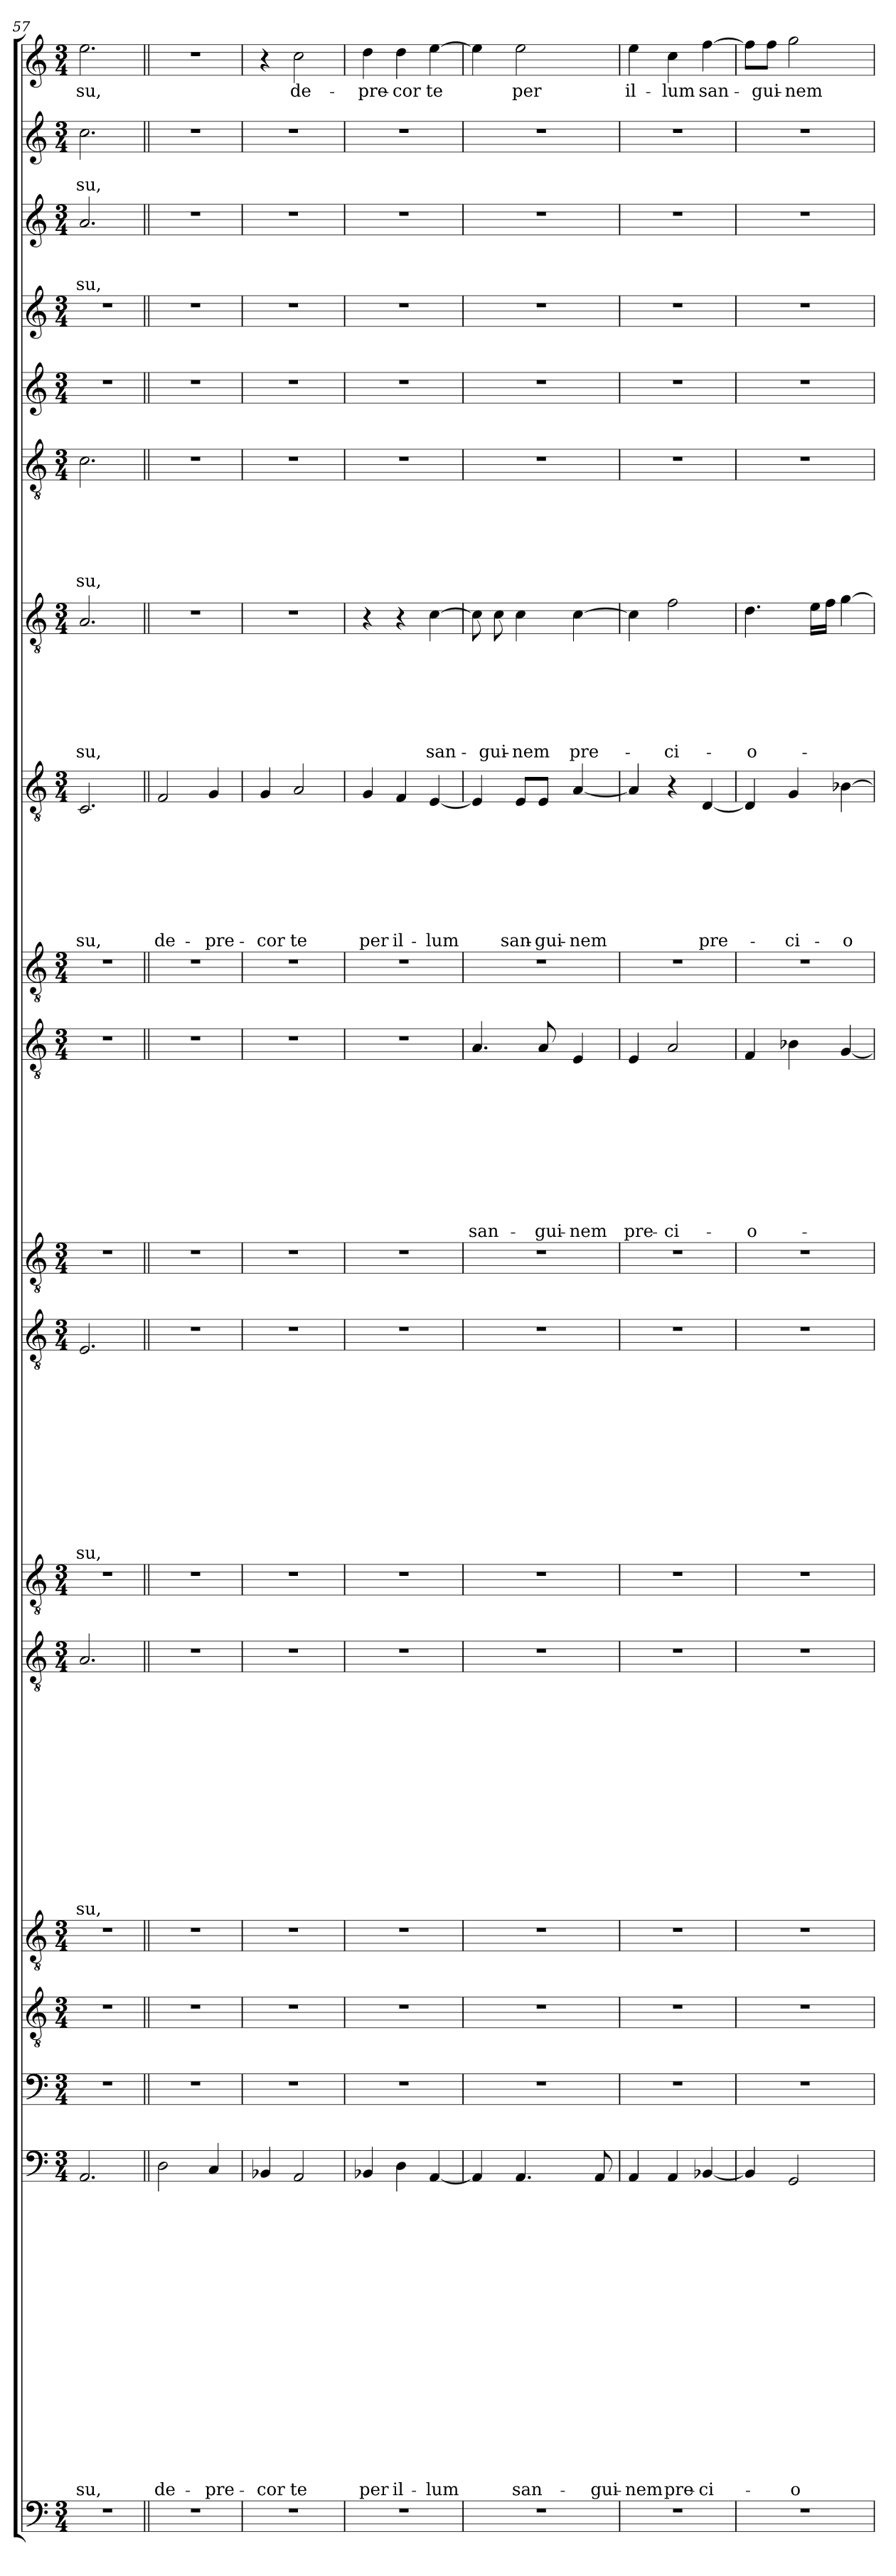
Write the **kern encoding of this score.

**kern	**kern	**text	**text	**text	**text	**text	**text	**text	**text	**text	**text	**text	**text	**text	**text	**text	**text	**text	**text	**kern	**kern	**kern	**kern	**text	**text	**text	**text	**text	**text	**text	**text	**text	**text	**text	**text	**text	**text	**kern	**kern	**text	**text	**text	**text	**text	**text	**text	**text	**text	**text	**text	**text	**kern	**kern	**text	**text	**text	**text	**text	**text	**text	**text	**text	**text	**kern	**kern	**text	**text	**text	**text	**text	**text	**text	**text	**kern	**text	**text	**text	**text	**text	**text	**text	**kern	**text	**text	**text	**text	**text	**text	**kern	**kern	**kern	**text	**text	**text	**kern	**text	**text	**kern	**text
*part19	*part18	*part18	*part18	*part18	*part18	*part18	*part18	*part18	*part18	*part18	*part18	*part18	*part18	*part18	*part18	*part18	*part18	*part18	*part18	*part17	*part16	*part15	*part14	*part14	*part14	*part14	*part14	*part14	*part14	*part14	*part14	*part14	*part14	*part14	*part14	*part14	*part14	*part13	*part12	*part12	*part12	*part12	*part12	*part12	*part12	*part12	*part12	*part12	*part12	*part12	*part12	*part11	*part10	*part10	*part10	*part10	*part10	*part10	*part10	*part10	*part10	*part10	*part10	*part9	*part8	*part8	*part8	*part8	*part8	*part8	*part8	*part8	*part8	*part7	*part7	*part7	*part7	*part7	*part7	*part7	*part7	*part6	*part6	*part6	*part6	*part6	*part6	*part6	*part5	*part4	*part3	*part3	*part3	*part3	*part2	*part2	*part2	*part1	*part1
*staff19	*staff18	*staff18	*staff18	*staff18	*staff18	*staff18	*staff18	*staff18	*staff18	*staff18	*staff18	*staff18	*staff18	*staff18	*staff18	*staff18	*staff18	*staff18	*staff18	*staff17	*staff16	*staff15	*staff14	*staff14	*staff14	*staff14	*staff14	*staff14	*staff14	*staff14	*staff14	*staff14	*staff14	*staff14	*staff14	*staff14	*staff14	*staff13	*staff12	*staff12	*staff12	*staff12	*staff12	*staff12	*staff12	*staff12	*staff12	*staff12	*staff12	*staff12	*staff12	*staff11	*staff10	*staff10	*staff10	*staff10	*staff10	*staff10	*staff10	*staff10	*staff10	*staff10	*staff10	*staff9	*staff8	*staff8	*staff8	*staff8	*staff8	*staff8	*staff8	*staff8	*staff8	*staff7	*staff7	*staff7	*staff7	*staff7	*staff7	*staff7	*staff7	*staff6	*staff6	*staff6	*staff6	*staff6	*staff6	*staff6	*staff5	*staff4	*staff3	*staff3	*staff3	*staff3	*staff2	*staff2	*staff2	*staff1	*staff1
*clefF4	*clefF4	*	*	*	*	*	*	*	*	*	*	*	*	*	*	*	*	*	*	*clefF4	*clefGv2	*clefGv2	*clefGv2	*	*	*	*	*	*	*	*	*	*	*	*	*	*	*clefGv2	*clefGv2	*	*	*	*	*	*	*	*	*	*	*	*	*clefGv2	*clefGv2	*	*	*	*	*	*	*	*	*	*	*clefGv2	*clefGv2	*	*	*	*	*	*	*	*	*clefGv2	*	*	*	*	*	*	*	*clefGv2	*	*	*	*	*	*	*clefG2	*clefG2	*clefG2	*	*	*	*clefG2	*	*	*clefG2	*
*k[]	*k[]	*	*	*	*	*	*	*	*	*	*	*	*	*	*	*	*	*	*	*k[]	*k[]	*k[]	*k[]	*	*	*	*	*	*	*	*	*	*	*	*	*	*	*k[]	*k[]	*	*	*	*	*	*	*	*	*	*	*	*	*k[]	*k[]	*	*	*	*	*	*	*	*	*	*	*k[]	*k[]	*	*	*	*	*	*	*	*	*k[]	*	*	*	*	*	*	*	*k[]	*	*	*	*	*	*	*k[]	*k[]	*k[]	*	*	*	*k[]	*	*	*k[]	*
*C:	*C:	*	*	*	*	*	*	*	*	*	*	*	*	*	*	*	*	*	*	*C:	*C:	*C:	*C:	*	*	*	*	*	*	*	*	*	*	*	*	*	*	*C:	*C:	*	*	*	*	*	*	*	*	*	*	*	*	*C:	*C:	*	*	*	*	*	*	*	*	*	*	*C:	*C:	*	*	*	*	*	*	*	*	*C:	*	*	*	*	*	*	*	*C:	*	*	*	*	*	*	*C:	*C:	*C:	*	*	*	*C:	*	*	*C:	*
*M3/4	*M3/4	*	*	*	*	*	*	*	*	*	*	*	*	*	*	*	*	*	*	*M3/4	*M3/4	*M3/4	*M3/4	*	*	*	*	*	*	*	*	*	*	*	*	*	*	*M3/4	*M3/4	*	*	*	*	*	*	*	*	*	*	*	*	*M3/4	*M3/4	*	*	*	*	*	*	*	*	*	*	*M3/4	*M3/4	*	*	*	*	*	*	*	*	*M3/4	*	*	*	*	*	*	*	*M3/4	*	*	*	*	*	*	*M3/4	*M3/4	*M3/4	*	*	*	*M3/4	*	*	*M3/4	*
=57	=57	=57	=57	=57	=57	=57	=57	=57	=57	=57	=57	=57	=57	=57	=57	=57	=57	=57	=57	=57	=57	=57	=57	=57	=57	=57	=57	=57	=57	=57	=57	=57	=57	=57	=57	=57	=57	=57	=57	=57	=57	=57	=57	=57	=57	=57	=57	=57	=57	=57	=57	=57	=57	=57	=57	=57	=57	=57	=57	=57	=57	=57	=57	=57	=57	=57	=57	=57	=57	=57	=57	=57	=57	=57	=57	=57	=57	=57	=57	=57	=57	=57	=57	=57	=57	=57	=57	=57	=57	=57	=57	=57	=57	=57	=57	=57	=57	=57	=57
!	!	!	!	!	!	!	!	!	!	!	!	!	!	!	!	!	!	!	!LO:LY:b	!	!	!	!	!	!	!	!	!	!	!	!	!	!	!	!	!	!LO:LY:b	!	!	!	!	!	!	!	!	!	!	!	!	!	!LO:LY:b	!	!	!	!	!	!	!	!	!	!	!	!	!	!	!	!	!	!	!	!	!	!LO:LY:b	!	!	!	!	!	!	!	!LO:LY:b	!	!	!	!	!	!	!LO:LY:b	!	!	!	!	!	!LO:LY:b	!	!	!LO:LY:b	!	!LO:LY:b
2.r	2.AA/	.	.	.	.	.	.	.	.	.	.	.	.	.	.	.	.	.	-su,	2.r	2.r	2.r	2.A/	.	.	.	.	.	.	.	.	.	.	.	.	.	-su,	2.r	2.E/	.	.	.	.	.	.	.	.	.	.	.	-su,	2.r	2.r	.	.	.	.	.	.	.	.	.	.	2.r	2.C/	.	.	.	.	.	.	.	-su,	2.A/	.	.	.	.	.	.	-su,	2.c\	.	.	.	.	.	-su,	2.r	2.r	2.a/	.	.	-su,	2.cc\	.	-su,	2.ee\	-su,
!!LO:PB:g=z
=58||	=58||	=58||	=58||	=58||	=58||	=58||	=58||	=58||	=58||	=58||	=58||	=58||	=58||	=58||	=58||	=58||	=58||	=58||	=58||	=58||	=58||	=58||	=58||	=58||	=58||	=58||	=58||	=58||	=58||	=58||	=58||	=58||	=58||	=58||	=58||	=58||	=58||	=58||	=58||	=58||	=58||	=58||	=58||	=58||	=58||	=58||	=58||	=58||	=58||	=58||	=58||	=58||	=58||	=58||	=58||	=58||	=58||	=58||	=58||	=58||	=58||	=58||	=58||	=58||	=58||	=58||	=58||	=58||	=58||	=58||	=58||	=58||	=58||	=58||	=58||	=58||	=58||	=58||	=58||	=58||	=58||	=58||	=58||	=58||	=58||	=58||	=58||	=58||	=58||	=58||	=58||	=58||	=58||	=58||	=58||	=58||	=58||	=58||	=58||
!	!	!	!	!	!	!	!	!	!	!	!	!	!	!	!	!	!	!	!LO:LY:b	!	!	!	!	!	!	!	!	!	!	!	!	!	!	!	!	!	!	!	!	!	!	!	!	!	!	!	!	!	!	!	!	!	!	!	!	!	!	!	!	!	!	!	!	!	!	!	!	!	!	!	!	!	!LO:LY:b	!	!	!	!	!	!	!	!	!	!	!	!	!	!	!	!	!	!	!	!	!	!	!	!	!	!
2.r	2D\	.	.	.	.	.	.	.	.	.	.	.	.	.	.	.	.	.	de-	2.r	2.r	2.r	2.r	.	.	.	.	.	.	.	.	.	.	.	.	.	.	2.r	2.r	.	.	.	.	.	.	.	.	.	.	.	.	2.r	2.r	.	.	.	.	.	.	.	.	.	.	2.r	2F/	.	.	.	.	.	.	.	de-	2.r	.	.	.	.	.	.	.	2.r	.	.	.	.	.	.	2.r	2.r	2.r	.	.	.	2.r	.	.	2.r	.
!	!	!	!	!	!	!	!	!	!	!	!	!	!	!	!	!	!	!	!LO:LY:b	!	!	!	!	!	!	!	!	!	!	!	!	!	!	!	!	!	!	!	!	!	!	!	!	!	!	!	!	!	!	!	!	!	!	!	!	!	!	!	!	!	!	!	!	!	!	!	!	!	!	!	!	!	!LO:LY:b	!	!	!	!	!	!	!	!	!	!	!	!	!	!	!	!	!	!	!	!	!	!	!	!	!	!
.	4C/	.	.	.	.	.	.	.	.	.	.	.	.	.	.	.	.	.	-pre-	.	.	.	.	.	.	.	.	.	.	.	.	.	.	.	.	.	.	.	.	.	.	.	.	.	.	.	.	.	.	.	.	.	.	.	.	.	.	.	.	.	.	.	.	.	4G/	.	.	.	.	.	.	.	-pre-	.	.	.	.	.	.	.	.	.	.	.	.	.	.	.	.	.	.	.	.	.	.	.	.	.	.
=59	=59	=59	=59	=59	=59	=59	=59	=59	=59	=59	=59	=59	=59	=59	=59	=59	=59	=59	=59	=59	=59	=59	=59	=59	=59	=59	=59	=59	=59	=59	=59	=59	=59	=59	=59	=59	=59	=59	=59	=59	=59	=59	=59	=59	=59	=59	=59	=59	=59	=59	=59	=59	=59	=59	=59	=59	=59	=59	=59	=59	=59	=59	=59	=59	=59	=59	=59	=59	=59	=59	=59	=59	=59	=59	=59	=59	=59	=59	=59	=59	=59	=59	=59	=59	=59	=59	=59	=59	=59	=59	=59	=59	=59	=59	=59	=59	=59	=59	=59
!	!	!	!	!	!	!	!	!	!	!	!	!	!	!	!	!	!	!	!LO:LY:b	!	!	!	!	!	!	!	!	!	!	!	!	!	!	!	!	!	!	!	!	!	!	!	!	!	!	!	!	!	!	!	!	!	!	!	!	!	!	!	!	!	!	!	!	!	!	!	!	!	!	!	!	!	!LO:LY:b	!	!	!	!	!	!	!	!	!	!	!	!	!	!	!	!	!	!	!	!	!	!	!	!	!	!
2.r	4BB-X/	.	.	.	.	.	.	.	.	.	.	.	.	.	.	.	.	.	-cor	2.r	2.r	2.r	2.r	.	.	.	.	.	.	.	.	.	.	.	.	.	.	2.r	2.r	.	.	.	.	.	.	.	.	.	.	.	.	2.r	2.r	.	.	.	.	.	.	.	.	.	.	2.r	4G/	.	.	.	.	.	.	.	-cor	2.r	.	.	.	.	.	.	.	2.r	.	.	.	.	.	.	2.r	2.r	2.r	.	.	.	2.r	.	.	4r	.
!	!	!	!	!	!	!	!	!	!	!	!	!	!	!	!	!	!	!	!LO:LY:b	!	!	!	!	!	!	!	!	!	!	!	!	!	!	!	!	!	!	!	!	!	!	!	!	!	!	!	!	!	!	!	!	!	!	!	!	!	!	!	!	!	!	!	!	!	!	!	!	!	!	!	!	!	!LO:LY:b	!	!	!	!	!	!	!	!	!	!	!	!	!	!	!	!	!	!	!	!	!	!	!	!	!	!LO:LY:b
.	2AA/	.	.	.	.	.	.	.	.	.	.	.	.	.	.	.	.	.	te	.	.	.	.	.	.	.	.	.	.	.	.	.	.	.	.	.	.	.	.	.	.	.	.	.	.	.	.	.	.	.	.	.	.	.	.	.	.	.	.	.	.	.	.	.	2A/	.	.	.	.	.	.	.	te	.	.	.	.	.	.	.	.	.	.	.	.	.	.	.	.	.	.	.	.	.	.	.	.	2cc\	de-
=60	=60	=60	=60	=60	=60	=60	=60	=60	=60	=60	=60	=60	=60	=60	=60	=60	=60	=60	=60	=60	=60	=60	=60	=60	=60	=60	=60	=60	=60	=60	=60	=60	=60	=60	=60	=60	=60	=60	=60	=60	=60	=60	=60	=60	=60	=60	=60	=60	=60	=60	=60	=60	=60	=60	=60	=60	=60	=60	=60	=60	=60	=60	=60	=60	=60	=60	=60	=60	=60	=60	=60	=60	=60	=60	=60	=60	=60	=60	=60	=60	=60	=60	=60	=60	=60	=60	=60	=60	=60	=60	=60	=60	=60	=60	=60	=60	=60	=60	=60
!	!	!	!	!	!	!	!	!	!	!	!	!	!	!	!	!	!	!	!LO:LY:b	!	!	!	!	!	!	!	!	!	!	!	!	!	!	!	!	!	!	!	!	!	!	!	!	!	!	!	!	!	!	!	!	!	!	!	!	!	!	!	!	!	!	!	!	!	!	!	!	!	!	!	!	!	!LO:LY:b	!	!	!	!	!	!	!	!	!	!	!	!	!	!	!	!	!	!	!	!	!	!	!	!	!	!LO:LY:b
2.r	4BB-X/	.	.	.	.	.	.	.	.	.	.	.	.	.	.	.	.	.	per	2.r	2.r	2.r	2.r	.	.	.	.	.	.	.	.	.	.	.	.	.	.	2.r	2.r	.	.	.	.	.	.	.	.	.	.	.	.	2.r	2.r	.	.	.	.	.	.	.	.	.	.	2.r	4G/	.	.	.	.	.	.	.	per	4r	.	.	.	.	.	.	.	2.r	.	.	.	.	.	.	2.r	2.r	2.r	.	.	.	2.r	.	.	4dd\	-pre-
!	!	!	!	!	!	!	!	!	!	!	!	!	!	!	!	!	!	!	!LO:LY:b	!	!	!	!	!	!	!	!	!	!	!	!	!	!	!	!	!	!	!	!	!	!	!	!	!	!	!	!	!	!	!	!	!	!	!	!	!	!	!	!	!	!	!	!	!	!	!	!	!	!	!	!	!	!LO:LY:b	!	!	!	!	!	!	!	!	!	!	!	!	!	!	!	!	!	!	!	!	!	!	!	!	!	!LO:LY:b
.	4D\	.	.	.	.	.	.	.	.	.	.	.	.	.	.	.	.	.	il-	.	.	.	.	.	.	.	.	.	.	.	.	.	.	.	.	.	.	.	.	.	.	.	.	.	.	.	.	.	.	.	.	.	.	.	.	.	.	.	.	.	.	.	.	.	4F/	.	.	.	.	.	.	.	il-	4r	.	.	.	.	.	.	.	.	.	.	.	.	.	.	.	.	.	.	.	.	.	.	.	4dd\	-cor
!	!	!	!	!	!	!	!	!	!	!	!	!	!	!	!	!	!	!	!LO:LY:b	!	!	!	!	!	!	!	!	!	!	!	!	!	!	!	!	!	!	!	!	!	!	!	!	!	!	!	!	!	!	!	!	!	!	!	!	!	!	!	!	!	!	!	!	!	!	!	!	!	!	!	!	!	!LO:LY:b	!	!	!	!	!	!	!	!LO:LY:b	!	!	!	!	!	!	!	!	!	!	!	!	!	!	!	!	!	!LO:LY:b
.	[4AA/	.	.	.	.	.	.	.	.	.	.	.	.	.	.	.	.	.	-lum	.	.	.	.	.	.	.	.	.	.	.	.	.	.	.	.	.	.	.	.	.	.	.	.	.	.	.	.	.	.	.	.	.	.	.	.	.	.	.	.	.	.	.	.	.	[4E/	.	.	.	.	.	.	.	-lum	[4c\	.	.	.	.	.	.	san-	.	.	.	.	.	.	.	.	.	.	.	.	.	.	.	.	[4ee\	te
=61	=61	=61	=61	=61	=61	=61	=61	=61	=61	=61	=61	=61	=61	=61	=61	=61	=61	=61	=61	=61	=61	=61	=61	=61	=61	=61	=61	=61	=61	=61	=61	=61	=61	=61	=61	=61	=61	=61	=61	=61	=61	=61	=61	=61	=61	=61	=61	=61	=61	=61	=61	=61	=61	=61	=61	=61	=61	=61	=61	=61	=61	=61	=61	=61	=61	=61	=61	=61	=61	=61	=61	=61	=61	=61	=61	=61	=61	=61	=61	=61	=61	=61	=61	=61	=61	=61	=61	=61	=61	=61	=61	=61	=61	=61	=61	=61	=61	=61	=61
!	!	!	!	!	!	!	!	!	!	!	!	!	!	!	!	!	!	!	!	!	!	!	!	!	!	!	!	!	!	!	!	!	!	!	!	!	!	!	!	!	!	!	!	!	!	!	!	!	!	!	!	!	!	!	!	!	!	!	!	!	!	!	!LO:LY:b	!	!	!	!	!	!	!	!	!	!	!	!	!	!	!	!	!	!	!	!	!	!	!	!	!	!	!	!	!	!	!	!	!	!	!	!
2.r	4AA/]	.	.	.	.	.	.	.	.	.	.	.	.	.	.	.	.	.	.	2.r	2.r	2.r	2.r	.	.	.	.	.	.	.	.	.	.	.	.	.	.	2.r	2.r	.	.	.	.	.	.	.	.	.	.	.	.	2.r	4.A/	.	.	.	.	.	.	.	.	.	san-	2.r	4E/]	.	.	.	.	.	.	.	.	8c\]	.	.	.	.	.	.	.	2.r	.	.	.	.	.	.	2.r	2.r	2.r	.	.	.	2.r	.	.	4ee\]	.
!	!	!	!	!	!	!	!	!	!	!	!	!	!	!	!	!	!	!	!	!	!	!	!	!	!	!	!	!	!	!	!	!	!	!	!	!	!	!	!	!	!	!	!	!	!	!	!	!	!	!	!	!	!	!	!	!	!	!	!	!	!	!	!	!	!	!	!	!	!	!	!	!	!	!	!	!	!	!	!	!	!LO:LY:b	!	!	!	!	!	!	!	!	!	!	!	!	!	!	!	!	!	!
.	.	.	.	.	.	.	.	.	.	.	.	.	.	.	.	.	.	.	.	.	.	.	.	.	.	.	.	.	.	.	.	.	.	.	.	.	.	.	.	.	.	.	.	.	.	.	.	.	.	.	.	.	.	.	.	.	.	.	.	.	.	.	.	.	.	.	.	.	.	.	.	.	.	8c\	.	.	.	.	.	.	-gui-	.	.	.	.	.	.	.	.	.	.	.	.	.	.	.	.	.	.
!	!	!	!	!	!	!	!	!	!	!	!	!	!	!	!	!	!	!	!LO:LY:b	!	!	!	!	!	!	!	!	!	!	!	!	!	!	!	!	!	!	!	!	!	!	!	!	!	!	!	!	!	!	!	!	!	!	!	!	!	!	!	!	!	!	!	!	!	!	!	!	!	!	!	!	!	!LO:LY:b	!	!	!	!	!	!	!	!LO:LY:b	!	!	!	!	!	!	!	!	!	!	!	!	!	!	!	!	!	!LO:LY:b
.	4.AA/	.	.	.	.	.	.	.	.	.	.	.	.	.	.	.	.	.	san-	.	.	.	.	.	.	.	.	.	.	.	.	.	.	.	.	.	.	.	.	.	.	.	.	.	.	.	.	.	.	.	.	.	.	.	.	.	.	.	.	.	.	.	.	.	8E/L	.	.	.	.	.	.	.	san-	4c\	.	.	.	.	.	.	-nem	.	.	.	.	.	.	.	.	.	.	.	.	.	.	.	.	2ee\	per
!	!	!	!	!	!	!	!	!	!	!	!	!	!	!	!	!	!	!	!	!	!	!	!	!	!	!	!	!	!	!	!	!	!	!	!	!	!	!	!	!	!	!	!	!	!	!	!	!	!	!	!	!	!	!	!	!	!	!	!	!	!	!	!LO:LY:b	!	!	!	!	!	!	!	!	!	!LO:LY:b	!	!	!	!	!	!	!	!	!	!	!	!	!	!	!	!	!	!	!	!	!	!	!	!	!	!
.	.	.	.	.	.	.	.	.	.	.	.	.	.	.	.	.	.	.	.	.	.	.	.	.	.	.	.	.	.	.	.	.	.	.	.	.	.	.	.	.	.	.	.	.	.	.	.	.	.	.	.	.	8A/	.	.	.	.	.	.	.	.	.	-gui-	.	8E/J	.	.	.	.	.	.	.	-gui-	.	.	.	.	.	.	.	.	.	.	.	.	.	.	.	.	.	.	.	.	.	.	.	.	.	.
!	!	!	!	!	!	!	!	!	!	!	!	!	!	!	!	!	!	!	!	!	!	!	!	!	!	!	!	!	!	!	!	!	!	!	!	!	!	!	!	!	!	!	!	!	!	!	!	!	!	!	!	!	!	!	!	!	!	!	!	!	!	!	!LO:LY:b	!	!	!	!	!	!	!	!	!	!LO:LY:b	!	!	!	!	!	!	!	!LO:LY:b	!	!	!	!	!	!	!	!	!	!	!	!	!	!	!	!	!	!
.	.	.	.	.	.	.	.	.	.	.	.	.	.	.	.	.	.	.	.	.	.	.	.	.	.	.	.	.	.	.	.	.	.	.	.	.	.	.	.	.	.	.	.	.	.	.	.	.	.	.	.	.	4E/	.	.	.	.	.	.	.	.	.	-nem	.	[4A/	.	.	.	.	.	.	.	-nem	[4c\	.	.	.	.	.	.	pre-	.	.	.	.	.	.	.	.	.	.	.	.	.	.	.	.	.	.
!	!	!	!	!	!	!	!	!	!	!	!	!	!	!	!	!	!	!	!LO:LY:b	!	!	!	!	!	!	!	!	!	!	!	!	!	!	!	!	!	!	!	!	!	!	!	!	!	!	!	!	!	!	!	!	!	!	!	!	!	!	!	!	!	!	!	!	!	!	!	!	!	!	!	!	!	!	!	!	!	!	!	!	!	!	!	!	!	!	!	!	!	!	!	!	!	!	!	!	!	!	!	!
.	8AA/	.	.	.	.	.	.	.	.	.	.	.	.	.	.	.	.	.	-gui-	.	.	.	.	.	.	.	.	.	.	.	.	.	.	.	.	.	.	.	.	.	.	.	.	.	.	.	.	.	.	.	.	.	.	.	.	.	.	.	.	.	.	.	.	.	.	.	.	.	.	.	.	.	.	.	.	.	.	.	.	.	.	.	.	.	.	.	.	.	.	.	.	.	.	.	.	.	.	.	.
=62	=62	=62	=62	=62	=62	=62	=62	=62	=62	=62	=62	=62	=62	=62	=62	=62	=62	=62	=62	=62	=62	=62	=62	=62	=62	=62	=62	=62	=62	=62	=62	=62	=62	=62	=62	=62	=62	=62	=62	=62	=62	=62	=62	=62	=62	=62	=62	=62	=62	=62	=62	=62	=62	=62	=62	=62	=62	=62	=62	=62	=62	=62	=62	=62	=62	=62	=62	=62	=62	=62	=62	=62	=62	=62	=62	=62	=62	=62	=62	=62	=62	=62	=62	=62	=62	=62	=62	=62	=62	=62	=62	=62	=62	=62	=62	=62	=62	=62	=62
!	!	!	!	!	!	!	!	!	!	!	!	!	!	!	!	!	!	!	!LO:LY:b	!	!	!	!	!	!	!	!	!	!	!	!	!	!	!	!	!	!	!	!	!	!	!	!	!	!	!	!	!	!	!	!	!	!	!	!	!	!	!	!	!	!	!	!LO:LY:b	!	!	!	!	!	!	!	!	!	!	!	!	!	!	!	!	!	!	!	!	!	!	!	!	!	!	!	!	!	!	!	!	!	!	!	!LO:LY:b
2.r	4AA/	.	.	.	.	.	.	.	.	.	.	.	.	.	.	.	.	.	-nem	2.r	2.r	2.r	2.r	.	.	.	.	.	.	.	.	.	.	.	.	.	.	2.r	2.r	.	.	.	.	.	.	.	.	.	.	.	.	2.r	4E/	.	.	.	.	.	.	.	.	.	pre-	2.r	4A/]	.	.	.	.	.	.	.	.	4c\]	.	.	.	.	.	.	.	2.r	.	.	.	.	.	.	2.r	2.r	2.r	.	.	.	2.r	.	.	4ee\	il-
!	!	!	!	!	!	!	!	!	!	!	!	!	!	!	!	!	!	!	!LO:LY:b	!	!	!	!	!	!	!	!	!	!	!	!	!	!	!	!	!	!	!	!	!	!	!	!	!	!	!	!	!	!	!	!	!	!	!	!	!	!	!	!	!	!	!	!LO:LY:b	!	!	!	!	!	!	!	!	!	!	!	!	!	!	!	!	!	!LO:LY:b	!	!	!	!	!	!	!	!	!	!	!	!	!	!	!	!	!	!LO:LY:b
.	4AA/	.	.	.	.	.	.	.	.	.	.	.	.	.	.	.	.	.	pre-	.	.	.	.	.	.	.	.	.	.	.	.	.	.	.	.	.	.	.	.	.	.	.	.	.	.	.	.	.	.	.	.	.	2A/	.	.	.	.	.	.	.	.	.	-ci-	.	4r	.	.	.	.	.	.	.	.	2f\	.	.	.	.	.	.	-ci-	.	.	.	.	.	.	.	.	.	.	.	.	.	.	.	.	4cc\	-lum
!	!	!	!	!	!	!	!	!	!	!	!	!	!	!	!	!	!	!	!LO:LY:b	!	!	!	!	!	!	!	!	!	!	!	!	!	!	!	!	!	!	!	!	!	!	!	!	!	!	!	!	!	!	!	!	!	!	!	!	!	!	!	!	!	!	!	!	!	!	!	!	!	!	!	!	!	!LO:LY:b	!	!	!	!	!	!	!	!	!	!	!	!	!	!	!	!	!	!	!	!	!	!	!	!	!	!LO:LY:b
.	[4BB-X/	.	.	.	.	.	.	.	.	.	.	.	.	.	.	.	.	.	-ci-	.	.	.	.	.	.	.	.	.	.	.	.	.	.	.	.	.	.	.	.	.	.	.	.	.	.	.	.	.	.	.	.	.	.	.	.	.	.	.	.	.	.	.	.	.	[4D/	.	.	.	.	.	.	.	pre-	.	.	.	.	.	.	.	.	.	.	.	.	.	.	.	.	.	.	.	.	.	.	.	.	[4ff\	san-
=63	=63	=63	=63	=63	=63	=63	=63	=63	=63	=63	=63	=63	=63	=63	=63	=63	=63	=63	=63	=63	=63	=63	=63	=63	=63	=63	=63	=63	=63	=63	=63	=63	=63	=63	=63	=63	=63	=63	=63	=63	=63	=63	=63	=63	=63	=63	=63	=63	=63	=63	=63	=63	=63	=63	=63	=63	=63	=63	=63	=63	=63	=63	=63	=63	=63	=63	=63	=63	=63	=63	=63	=63	=63	=63	=63	=63	=63	=63	=63	=63	=63	=63	=63	=63	=63	=63	=63	=63	=63	=63	=63	=63	=63	=63	=63	=63	=63	=63	=63
!	!	!	!	!	!	!	!	!	!	!	!	!	!	!	!	!	!	!	!	!	!	!	!	!	!	!	!	!	!	!	!	!	!	!	!	!	!	!	!	!	!	!	!	!	!	!	!	!	!	!	!	!	!	!	!	!	!	!	!	!	!	!	!LO:LY:b	!	!	!	!	!	!	!	!	!	!	!	!	!	!	!	!	!	!LO:LY:b	!	!	!	!	!	!	!	!	!	!	!	!	!	!	!	!	!	!
2.r	4BB-/]	.	.	.	.	.	.	.	.	.	.	.	.	.	.	.	.	.	.	2.r	2.r	2.r	2.r	.	.	.	.	.	.	.	.	.	.	.	.	.	.	2.r	2.r	.	.	.	.	.	.	.	.	.	.	.	.	2.r	4F/	.	.	.	.	.	.	.	.	.	-o-	2.r	4D/]	.	.	.	.	.	.	.	.	4.d\	.	.	.	.	.	.	-o-	2.r	.	.	.	.	.	.	2.r	2.r	2.r	.	.	.	2.r	.	.	8ff\L]	.
!	!	!	!	!	!	!	!	!	!	!	!	!	!	!	!	!	!	!	!	!	!	!	!	!	!	!	!	!	!	!	!	!	!	!	!	!	!	!	!	!	!	!	!	!	!	!	!	!	!	!	!	!	!	!	!	!	!	!	!	!	!	!	!	!	!	!	!	!	!	!	!	!	!	!	!	!	!	!	!	!	!	!	!	!	!	!	!	!	!	!	!	!	!	!	!	!	!	!	!LO:LY:b
.	.	.	.	.	.	.	.	.	.	.	.	.	.	.	.	.	.	.	.	.	.	.	.	.	.	.	.	.	.	.	.	.	.	.	.	.	.	.	.	.	.	.	.	.	.	.	.	.	.	.	.	.	.	.	.	.	.	.	.	.	.	.	.	.	.	.	.	.	.	.	.	.	.	.	.	.	.	.	.	.	.	.	.	.	.	.	.	.	.	.	.	.	.	.	.	.	.	8ff\J	-gui-
!	!	!	!	!	!	!	!	!	!	!	!	!	!	!	!	!	!	!	!LO:LY:b	!	!	!	!	!	!	!	!	!	!	!	!	!	!	!	!	!	!	!	!	!	!	!	!	!	!	!	!	!	!	!	!	!	!	!	!	!	!	!	!	!	!	!	!	!	!	!	!	!	!	!	!	!	!LO:LY:b	!	!	!	!	!	!	!	!	!	!	!	!	!	!	!	!	!	!	!	!	!	!	!	!	!	!LO:LY:b
.	2GG/	.	.	.	.	.	.	.	.	.	.	.	.	.	.	.	.	.	-o-	.	.	.	.	.	.	.	.	.	.	.	.	.	.	.	.	.	.	.	.	.	.	.	.	.	.	.	.	.	.	.	.	.	4B-X\	.	.	.	.	.	.	.	.	.	.	.	4G/	.	.	.	.	.	.	.	-ci-	.	.	.	.	.	.	.	.	.	.	.	.	.	.	.	.	.	.	.	.	.	.	.	.	2gg\	-nem
.	.	.	.	.	.	.	.	.	.	.	.	.	.	.	.	.	.	.	.	.	.	.	.	.	.	.	.	.	.	.	.	.	.	.	.	.	.	.	.	.	.	.	.	.	.	.	.	.	.	.	.	.	.	.	.	.	.	.	.	.	.	.	.	.	.	.	.	.	.	.	.	.	.	16e\LL	.	.	.	.	.	.	.	.	.	.	.	.	.	.	.	.	.	.	.	.	.	.	.	.	.
.	.	.	.	.	.	.	.	.	.	.	.	.	.	.	.	.	.	.	.	.	.	.	.	.	.	.	.	.	.	.	.	.	.	.	.	.	.	.	.	.	.	.	.	.	.	.	.	.	.	.	.	.	.	.	.	.	.	.	.	.	.	.	.	.	.	.	.	.	.	.	.	.	.	16f\JJ	.	.	.	.	.	.	.	.	.	.	.	.	.	.	.	.	.	.	.	.	.	.	.	.	.
!	!	!	!	!	!	!	!	!	!	!	!	!	!	!	!	!	!	!	!	!	!	!	!	!	!	!	!	!	!	!	!	!	!	!	!	!	!	!	!	!	!	!	!	!	!	!	!	!	!	!	!	!	!	!	!	!	!	!	!	!	!	!	!	!	!	!	!	!	!	!	!	!	!LO:LY:b	!	!	!	!	!	!	!	!	!	!	!	!	!	!	!	!	!	!	!	!	!	!	!	!	!	!
.	.	.	.	.	.	.	.	.	.	.	.	.	.	.	.	.	.	.	.	.	.	.	.	.	.	.	.	.	.	.	.	.	.	.	.	.	.	.	.	.	.	.	.	.	.	.	.	.	.	.	.	.	[4G/	.	.	.	.	.	.	.	.	.	.	.	[4B-X\	.	.	.	.	.	.	.	-o-	[4g\	.	.	.	.	.	.	.	.	.	.	.	.	.	.	.	.	.	.	.	.	.	.	.	.	.
=	=	=	=	=	=	=	=	=	=	=	=	=	=	=	=	=	=	=	=	=	=	=	=	=	=	=	=	=	=	=	=	=	=	=	=	=	=	=	=	=	=	=	=	=	=	=	=	=	=	=	=	=	=	=	=	=	=	=	=	=	=	=	=	=	=	=	=	=	=	=	=	=	=	=	=	=	=	=	=	=	=	=	=	=	=	=	=	=	=	=	=	=	=	=	=	=	=	=	=
*-	*-	*-	*-	*-	*-	*-	*-	*-	*-	*-	*-	*-	*-	*-	*-	*-	*-	*-	*-	*-	*-	*-	*-	*-	*-	*-	*-	*-	*-	*-	*-	*-	*-	*-	*-	*-	*-	*-	*-	*-	*-	*-	*-	*-	*-	*-	*-	*-	*-	*-	*-	*-	*-	*-	*-	*-	*-	*-	*-	*-	*-	*-	*-	*-	*-	*-	*-	*-	*-	*-	*-	*-	*-	*-	*-	*-	*-	*-	*-	*-	*-	*-	*-	*-	*-	*-	*-	*-	*-	*-	*-	*-	*-	*-	*-	*-	*-	*-	*-
